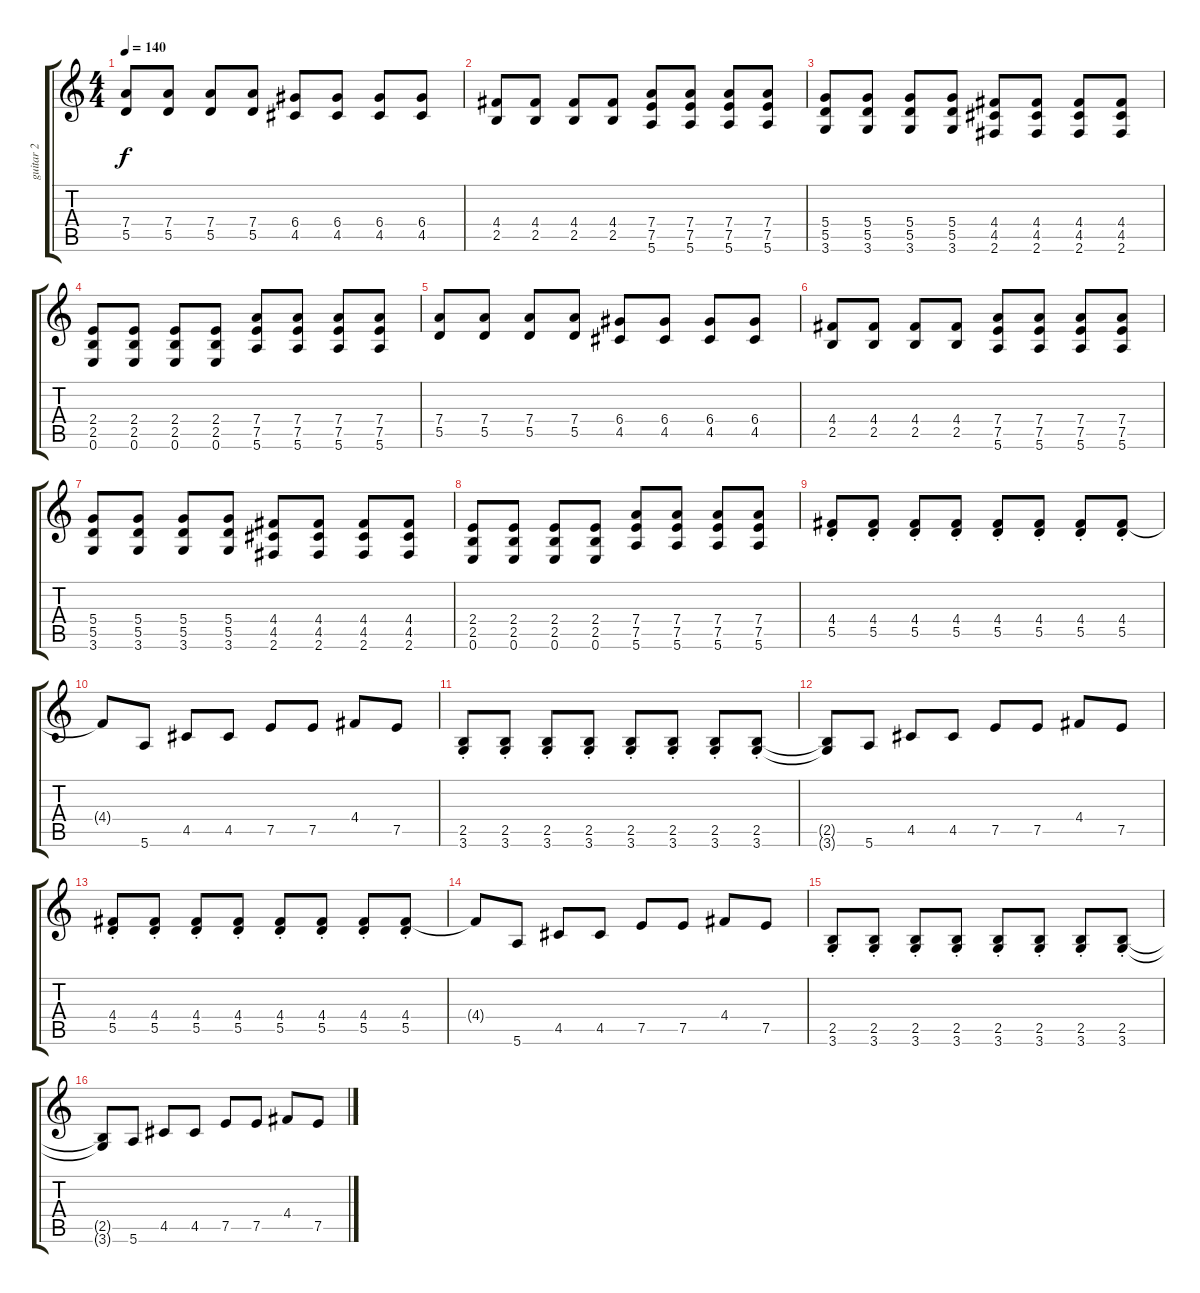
\track ("guitar 2" "guitar 2") {instrument overdrivenguitar}
\staff {score tabs}
\tuning (E4 B3 G3 D3 A2 E2) {hide}
\ts (4 4)
\tempo 140
\clef g2
\ks c
(7.4 5.5).8{dy f} (7.4 5.5).8 (7.4 5.5).8 (7.4 5.5).8 (6.4 4.5).8 (6.4 4.5).8 (6.4 4.5).8 (6.4 4.5).8 |
(4.4 2.5).8 (4.4 2.5).8 (4.4 2.5).8 (4.4 2.5).8 (7.4 7.5 5.6).8 (7.4 7.5 5.6).8 (7.4 7.5 5.6).8 (7.4 7.5 5.6).8 |
(5.4 5.5 3.6).8 (5.4 5.5 3.6).8 (5.4 5.5 3.6).8 (5.4 5.5 3.6).8 (4.4 4.5 2.6).8 (4.4 4.5 2.6).8 (4.4 4.5 2.6).8 (4.4 4.5 2.6).8 |
(2.4 2.5 0.6).8 (2.4 2.5 0.6).8 (2.4 2.5 0.6).8 (2.4 2.5 0.6).8 (7.4 7.5 5.6).8 (7.4 7.5 5.6).8 (7.4 7.5 5.6).8 (7.4 7.5 5.6).8 |
(7.4 5.5).8 (7.4 5.5).8 (7.4 5.5).8 (7.4 5.5).8 (6.4 4.5).8 (6.4 4.5).8 (6.4 4.5).8 (6.4 4.5).8 |
(4.4 2.5).8 (4.4 2.5).8 (4.4 2.5).8 (4.4 2.5).8 (7.4 7.5 5.6).8 (7.4 7.5 5.6).8 (7.4 7.5 5.6).8 (7.4 7.5 5.6).8 |
(5.4 5.5 3.6).8 (5.4 5.5 3.6).8 (5.4 5.5 3.6).8 (5.4 5.5 3.6).8 (4.4 4.5 2.6).8 (4.4 4.5 2.6).8 (4.4 4.5 2.6).8 (4.4 4.5 2.6).8 |
(2.4 2.5 0.6).8 (2.4 2.5 0.6).8 (2.4 2.5 0.6).8 (2.4 2.5 0.6).8 (7.4 7.5 5.6).8 (7.4 7.5 5.6).8 (7.4 7.5 5.6).8 (7.4 7.5 5.6).8 |
(4.4{st} 5.5{st}).8 (4.4{st} 5.5{st}).8 (4.4{st} 5.5{st}).8 (4.4{st} 5.5{st}).8 (4.4{st} 5.5{st}).8 (4.4{st} 5.5{st}).8 (4.4{st} 5.5{st}).8 (4.4{st} 5.5{st}).8 |
4.4{t}.8 5.6.8 4.5.8 4.5.8 7.5.8 7.5.8 4.4.8 7.5.8 |
(2.5{st} 3.6{st}).8 (2.5{st} 3.6{st}).8 (2.5{st} 3.6{st}).8 (2.5{st} 3.6{st}).8 (2.5{st} 3.6{st}).8 (2.5{st} 3.6{st}).8 (2.5{st} 3.6{st}).8 (2.5{st} 3.6{st}).8 |
(2.5{t} 3.6{t}).8 5.6.8 4.5.8 4.5.8 7.5.8 7.5.8 4.4.8 7.5.8 |
(4.4{st} 5.5{st}).8 (4.4{st} 5.5{st}).8 (4.4{st} 5.5{st}).8 (4.4{st} 5.5{st}).8 (4.4{st} 5.5{st}).8 (4.4{st} 5.5{st}).8 (4.4{st} 5.5{st}).8 (4.4{st} 5.5{st}).8 |
4.4{t}.8 5.6.8 4.5.8 4.5.8 7.5.8 7.5.8 4.4.8 7.5.8 |
(2.5{st} 3.6{st}).8 (2.5{st} 3.6{st}).8 (2.5{st} 3.6{st}).8 (2.5{st} 3.6{st}).8 (2.5{st} 3.6{st}).8 (2.5{st} 3.6{st}).8 (2.5{st} 3.6{st}).8 (2.5{st} 3.6{st}).8 |
(2.5{t} 3.6{t}).8 5.6.8 4.5.8 4.5.8 7.5.8 7.5.8 4.4.8 7.5.8
